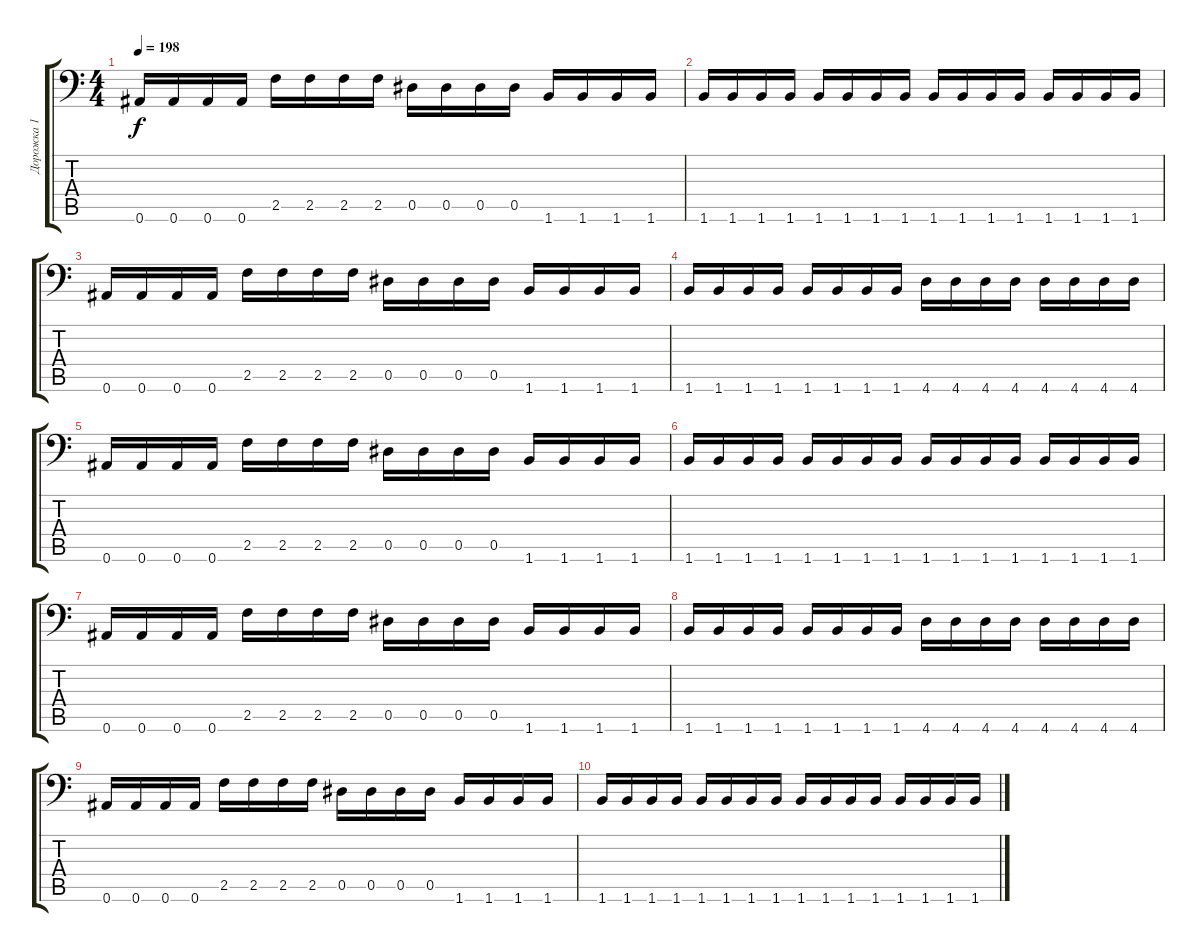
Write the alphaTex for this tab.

\track ("Дорожка 1" "Дорожка 1") {instrument distortionguitar}
\staff {score tabs}
\tuning (Bb3 F3 Db3 Ab2 Eb2 Bb1) {hide}
\ts (4 4)
\tempo 198
\clef f4
\ks c
0.6.16{dy f volume 13} 0.6.16 0.6.16 0.6.16 2.5.16 2.5.16 2.5.16 2.5.16 0.5.16 0.5.16 0.5.16 0.5.16 1.6.16 1.6.16 1.6.16 1.6.16 |
1.6.16{volume 12} 1.6.16 1.6.16 1.6.16 1.6.16 1.6.16 1.6.16 1.6.16 1.6.16 1.6.16 1.6.16 1.6.16 1.6.16 1.6.16 1.6.16 1.6.16 |
0.6.16{volume 11} 0.6.16 0.6.16 0.6.16 2.5.16 2.5.16 2.5.16 2.5.16 0.5.16 0.5.16 0.5.16 0.5.16 1.6.16 1.6.16 1.6.16 1.6.16 |
1.6.16{volume 10} 1.6.16 1.6.16 1.6.16 1.6.16 1.6.16 1.6.16 1.6.16 4.6.16 4.6.16 4.6.16 4.6.16 4.6.16 4.6.16 4.6.16 4.6.16 |
0.6.16{volume 9} 0.6.16 0.6.16 0.6.16 2.5.16 2.5.16 2.5.16 2.5.16 0.5.16 0.5.16 0.5.16 0.5.16 1.6.16 1.6.16 1.6.16 1.6.16 |
1.6.16{volume 8} 1.6.16 1.6.16 1.6.16 1.6.16 1.6.16 1.6.16 1.6.16 1.6.16 1.6.16 1.6.16 1.6.16 1.6.16 1.6.16 1.6.16 1.6.16 |
0.6.16{volume 7} 0.6.16 0.6.16 0.6.16 2.5.16 2.5.16 2.5.16 2.5.16 0.5.16 0.5.16 0.5.16 0.5.16 1.6.16 1.6.16 1.6.16 1.6.16 |
1.6.16{volume 6} 1.6.16 1.6.16 1.6.16 1.6.16 1.6.16 1.6.16 1.6.16 4.6.16 4.6.16 4.6.16 4.6.16 4.6.16 4.6.16 4.6.16 4.6.16 |
0.6.16{volume 5} 0.6.16 0.6.16 0.6.16 2.5.16 2.5.16 2.5.16 2.5.16 0.5.16 0.5.16 0.5.16 0.5.16 1.6.16 1.6.16 1.6.16 1.6.16 |
1.6.16{volume 4} 1.6.16 1.6.16 1.6.16 1.6.16 1.6.16 1.6.16 1.6.16 1.6.16 1.6.16 1.6.16 1.6.16 1.6.16 1.6.16 1.6.16 1.6.16
